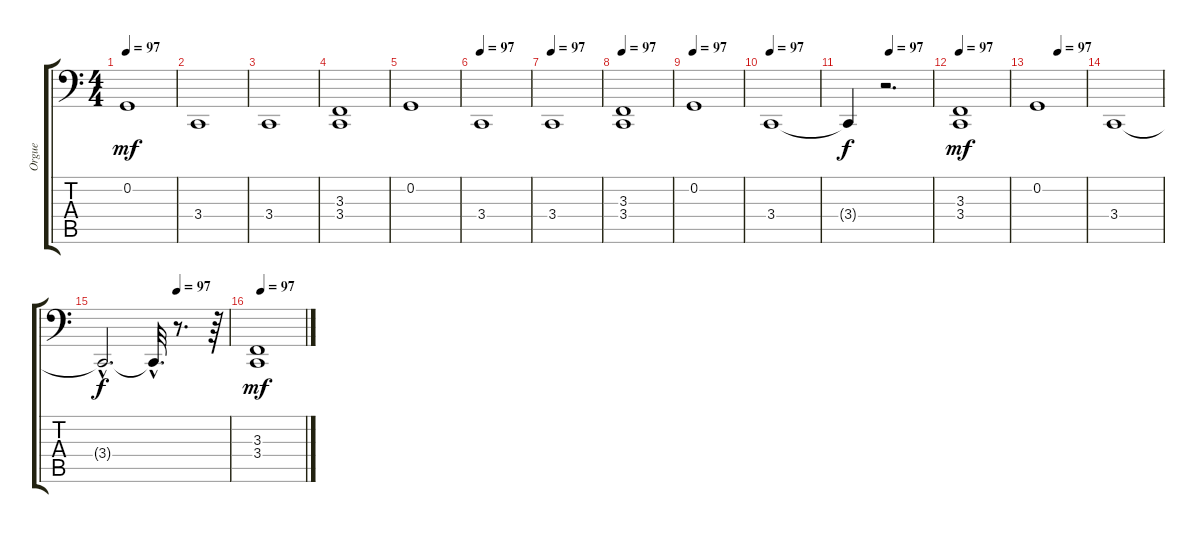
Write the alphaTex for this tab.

\track ("Orgue" "Orgue") {instrument drawbarorgan}
\staff {score tabs}
\tuning (C3 G2 D2 A1 E1 B0) {hide}
\ts (4 4)
\tempo 97
\clef f4
\ks c
0.2.1{dy mf} |
3.4.1 |
3.4.1 |
(3.3 3.4).1 |
0.2.1 |
\tempo 97
3.4.1 |
\tempo 97
3.4.1 |
\tempo 97
(3.3 3.4).1 |
\tempo 97
0.2.1 |
\tempo 97
3.4.1 |
\tempo (97 0.5)
3.4{t}.4{dy f} r.2{d} |
\tempo 97
(3.3 3.4).1{dy mf} |
\tempo (97 0.4375)
0.2.1 |
3.4.1 |
\tempo (97 0.59375)
3.4{hac t}.2{d dy f} 3.4{hac t}.32{d} r.8{d} r.64 |
\tempo (97 0.09375)
(3.3 3.4).1{dy mf}
